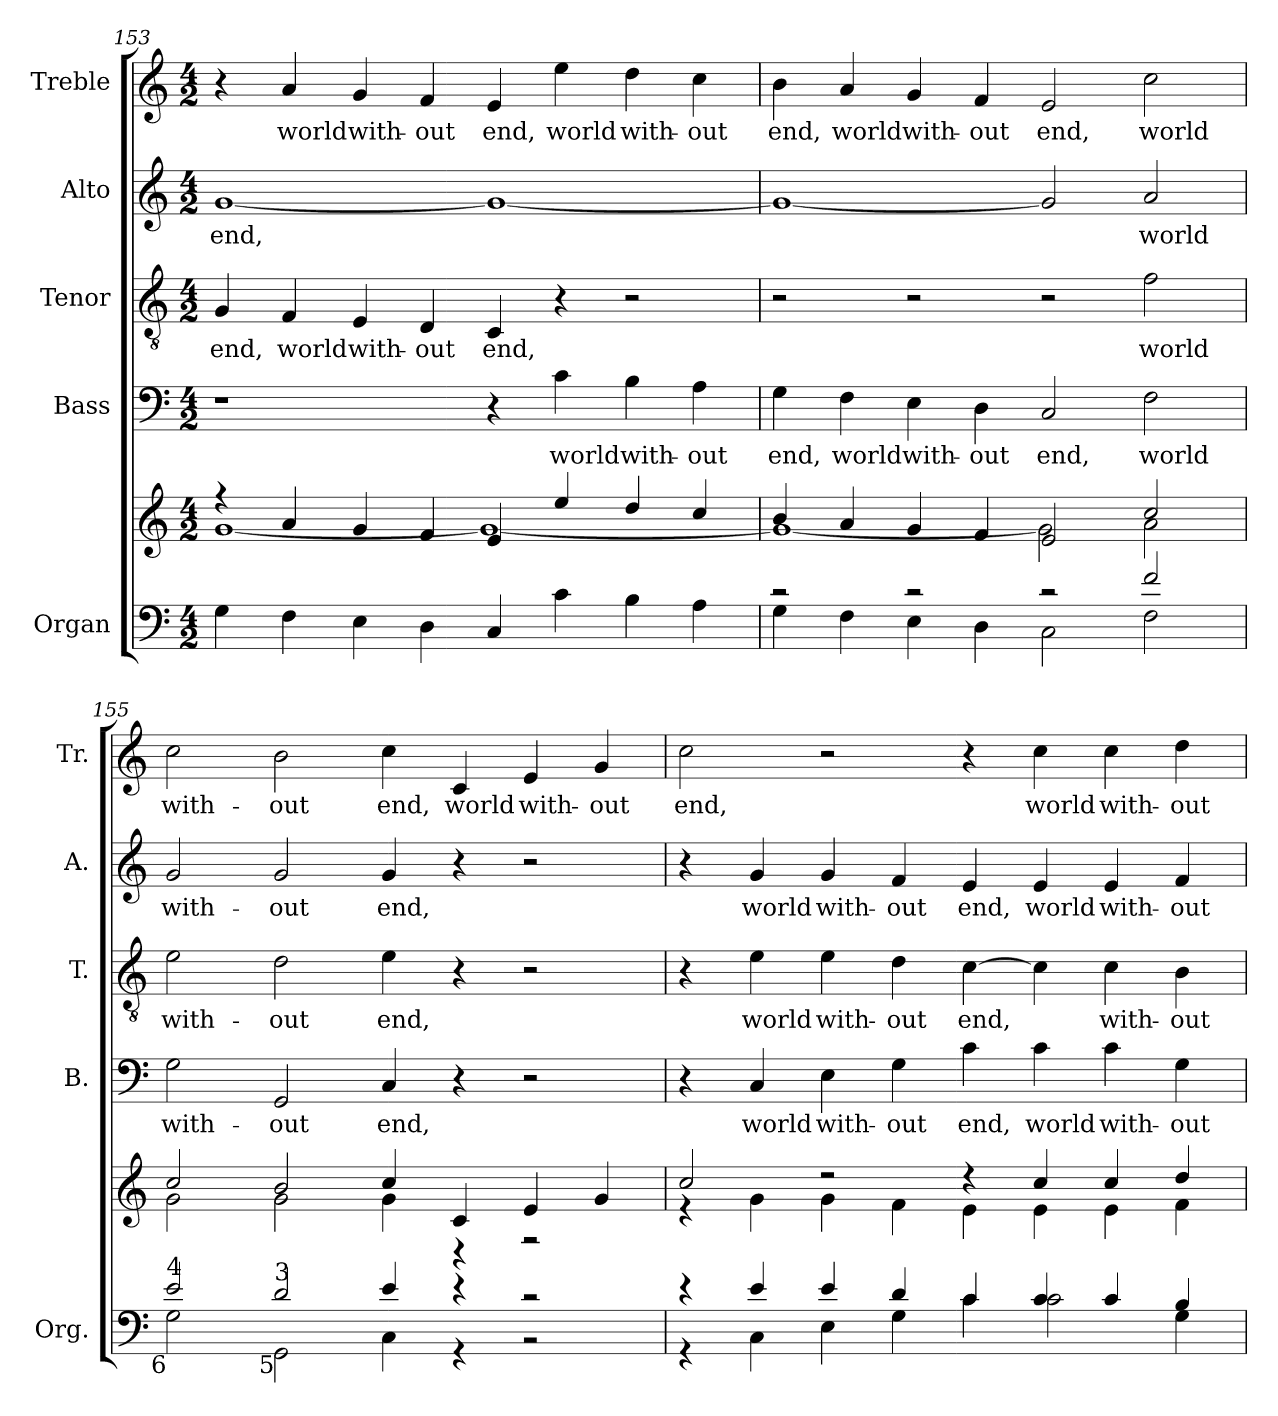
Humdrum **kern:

**kern	**kern	**kern	**text	**kern	**text	**kern	**text	**kern	**text
*part5	*part5	*part4	*part4	*part3	*part3	*part2	*part2	*part1	*part1
*staff6	*staff5	*staff4	*staff4	*staff3	*staff3	*staff2	*staff2	*staff1	*staff1
*I"Organ	*	*I"Bass	*	*I"Tenor	*	*I"Alto	*	*I"Treble	*
*I'Org.	*	*I'B.	*	*I'T.	*	*I'A.	*	*I'Tr.	*
*clefF4	*clefG2	*clefF4	*	*clefGv2	*	*clefG2	*	*clefG2	*
*	*	*	*	*ITrd7c12	*	*	*	*	*
*k[]	*k[]	*k[]	*	*k[]	*	*k[]	*	*k[]	*
*C:	*C:	*C:	*	*C:	*	*C:	*	*C:	*
*M4/2	*M4/2	*M4/2	*	*M4/2	*	*M4/2	*	*M4/2	*
=153	=153	=153	=153	=153	=153	=153	=153	=153	=153
*	*^	*	*	*	*	*	*	*	*
!	!	!	!	!	!	!LO:LY:b:color=#000000	!	!	!	!
!	!	!	!	!	!	!	!	!LO:LY:b:color=#000000	!	!
4Gi\	4r	[1gi	1r	.	4GGi/	end,	[1gi	end,	4r	.
!	!	!	!	!	!	!LO:LY:b:color=#000000	!	!	!	!
!	!	!	!	!	!	!	!	!	!	!LO:LY:b:color=#000000
4Fi\	4ai/	.	.	.	4FFi/	world	.	.	4ai/	world
!	!	!	!	!	!	!LO:LY:b:color=#000000	!	!	!	!
!	!	!	!	!	!	!	!	!	!	!LO:LY:b:color=#000000
4Ei\	4gi/	.	.	.	4EEi/	with-	.	.	4gi/	with-
!	!	!	!	!	!	!LO:LY:b:color=#000000	!	!	!	!
!	!	!	!	!	!	!	!	!	!	!LO:LY:b:color=#000000
4Di\	4fi/	.	.	.	4DDi/	-out	.	.	4fi/	-out
!	!	!	!	!	!	!LO:LY:b:color=#000000	!	!	!	!
!	!	!	!	!	!	!	!	!	!	!LO:LY:b:color=#000000
4Ci/	4ei/	1gi_	4r	.	4CCi/	end,	1gi_	.	4ei/	end,
!	!	!	!	!LO:LY:b:color=#000000	!	!	!	!	!	!
!	!	!	!	!	!	!	!	!	!	!LO:LY:b:color=#000000
4ci\	4eei/	.	4ci\	world	4r	.	.	.	4eei\	world
!	!	!	!	!LO:LY:b:color=#000000	!	!	!	!	!	!
!	!	!	!	!	!	!	!	!	!	!LO:LY:b:color=#000000
4Bi\	4ddi/	.	4Bi\	with-	2r	.	.	.	4ddi\	with-
!	!	!	!	!LO:LY:b:color=#000000	!	!	!	!	!	!
!	!	!	!	!	!	!	!	!	!	!LO:LY:b:color=#000000
4Ai\	4cci/	.	4Ai\	-out	.	.	.	.	4cci\	-out
!!LO:PB:g=z
=154	=154	=154	=154	=154	=154	=154	=154	=154	=154	=154
*^	*	*	*	*	*	*	*	*	*	*
!	!	!	!	!	!LO:LY:b:color=#000000	!	!	!	!	!	!
!	!	!	!	!	!	!	!	!	!	!	!LO:LY:b:color=#000000
2r	4Gi\	4bi/	1gi_	4Gi\	end,	2r	.	1gi_	.	4bi\	end,
!	!	!	!	!	!LO:LY:b:color=#000000	!	!	!	!	!	!
!	!	!	!	!	!	!	!	!	!	!	!LO:LY:b:color=#000000
.	4Fi\	4ai/	.	4Fi\	world	.	.	.	.	4ai/	world
!	!	!	!	!	!LO:LY:b:color=#000000	!	!	!	!	!	!
!	!	!	!	!	!	!	!	!	!	!	!LO:LY:b:color=#000000
2r	4Ei\	4gi/	.	4Ei\	with-	2r	.	.	.	4gi/	with-
!	!	!	!	!	!LO:LY:b:color=#000000	!	!	!	!	!	!
!	!	!	!	!	!	!	!	!	!	!	!LO:LY:b:color=#000000
.	4Di\	4fi/	.	4Di\	-out	.	.	.	.	4fi/	-out
!	!	!	!	!	!LO:LY:b:color=#000000	!	!	!	!	!	!
!	!	!	!	!	!	!	!	!	!	!	!LO:LY:b:color=#000000
2r	2Ci\	2ei/	2gi\]	2Ci/	end,	2r	.	2gi/]	.	2ei/	end,
!	!	!	!	!	!LO:LY:b:color=#000000	!	!	!	!	!	!
!	!	!	!	!	!	!	!LO:LY:b:color=#000000	!	!	!	!
!	!	!	!	!	!	!	!	!	!LO:LY:b:color=#000000	!	!
!	!	!	!	!	!	!	!	!	!	!	!LO:LY:b:color=#000000
2fi/	2Fi\	2cci/	2ai\	2Fi\	world	2Fi\	world	2ai/	world	2cci\	world
=155	=155	=155	=155	=155	=155	=155	=155	=155	=155	=155	=155
!	!	!	!	!	!LO:LY:b:color=#000000	!	!	!	!	!	!
!	!	!	!	!	!	!	!LO:LY:b:color=#000000	!	!	!	!
!	!	!	!	!	!	!	!	!	!LO:LY:b:color=#000000	!	!
!LO:TX:b:rj:t=6	!	!	!	!	!	!	!	!	!	!	!
!LO:TX:t=4	!	!	!	!	!	!	!	!	!	!	!
!	!	!	!	!	!	!	!	!	!	!	!LO:LY:b:color=#000000
2ei/	2Gi\	2cci/	2gi\	2Gi\	with-	2Ei\	with-	2gi/	with-	2cci\	with-
!	!	!	!	!	!LO:LY:b:color=#000000	!	!	!	!	!	!
!	!	!	!	!	!	!	!LO:LY:b:color=#000000	!	!	!	!
!	!	!	!	!	!	!	!	!	!LO:LY:b:color=#000000	!	!
!LO:TX:b:rj:t=5	!	!	!	!	!	!	!	!	!	!	!
!LO:TX:t=3	!	!	!	!	!	!	!	!	!	!	!
!	!	!	!	!	!	!	!	!	!	!	!LO:LY:b:color=#000000
2di/	2GGi\	2bi/	2gi\	2GGi/	-out	2Di\	-out	2gi/	-out	2bi\	-out
!	!	!	!	!	!LO:LY:b:color=#000000	!	!	!	!	!	!
!	!	!	!	!	!	!	!LO:LY:b:color=#000000	!	!	!	!
!	!	!	!	!	!	!	!	!	!LO:LY:b:color=#000000	!	!
!	!	!	!	!	!	!	!	!	!	!	!LO:LY:b:color=#000000
4ei/	4Ci\	4cci/	4gi\	4Ci/	end,	4Ei\	end,	4gi/	end,	4cci\	end,
!	!	!	!	!	!	!	!	!	!	!	!LO:LY:b:color=#000000
4r	4r	4ci/	4r	4r	.	4r	.	4r	.	4ci/	world
!	!	!	!	!	!	!	!	!	!	!	!LO:LY:b:color=#000000
2r	2r	4ei/	2r	2r	.	2r	.	2r	.	4ei/	with-
!	!	!	!	!	!	!	!	!	!	!	!LO:LY:b:color=#000000
.	.	4gi/	.	.	.	.	.	.	.	4gi/	-out
=156	=156	=156	=156	=156	=156	=156	=156	=156	=156	=156	=156
!	!	!	!	!	!	!	!	!	!	!	!LO:LY:b:color=#000000
4r	4r	2cci/	4r	4r	.	4r	.	4r	.	2cci\	end,
!	!	!	!	!	!LO:LY:b:color=#000000	!	!	!	!	!	!
!	!	!	!	!	!	!	!LO:LY:b:color=#000000	!	!	!	!
!	!	!	!	!	!	!	!	!	!LO:LY:b:color=#000000	!	!
4ei/	4Ci\	.	4gi\	4Ci/	world	4Ei\	world	4gi/	world	.	.
!	!	!	!	!	!LO:LY:b:color=#000000	!	!	!	!	!	!
!	!	!	!	!	!	!	!LO:LY:b:color=#000000	!	!	!	!
!	!	!	!	!	!	!	!	!	!LO:LY:b:color=#000000	!	!
4ei/	4Ei\	2r	4gi\	4Ei\	with-	4Ei\	with-	4gi/	with-	2r	.
!	!	!	!	!	!LO:LY:b:color=#000000	!	!	!	!	!	!
!	!	!	!	!	!	!	!LO:LY:b:color=#000000	!	!	!	!
!	!	!	!	!	!	!	!	!	!LO:LY:b:color=#000000	!	!
4di/	4Gi\	.	4fi\	4Gi\	-out	4Di\	-out	4fi/	-out	.	.
!	!	!	!	!	!LO:LY:b:color=#000000	!	!	!	!	!	!
!	!	!	!	!	!	!	!LO:LY:b:color=#000000	!	!	!	!
!	!	!	!	!	!	!	!	!	!LO:LY:b:color=#000000	!	!
4ci/	4ci\	4r	4ei\	4ci\	end,	[4Ci\	end,	4ei/	end,	4r	.
!	!	!	!	!	!LO:LY:b:color=#000000	!	!	!	!	!	!
!	!	!	!	!	!	!	!	!	!LO:LY:b:color=#000000	!	!
!	!	!	!	!	!	!	!	!	!	!	!LO:LY:b:color=#000000
4ci/	2ci\	4cci/	4ei\	4ci\	world	4Ci\]	.	4ei/	world	4cci\	world
!	!	!	!	!	!LO:LY:b:color=#000000	!	!	!	!	!	!
!	!	!	!	!	!	!	!LO:LY:b:color=#000000	!	!	!	!
!	!	!	!	!	!	!	!	!	!LO:LY:b:color=#000000	!	!
!	!	!	!	!	!	!	!	!	!	!	!LO:LY:b:color=#000000
4ci/	.	4cci/	4ei\	4ci\	with-	4Ci\	with-	4ei/	with-	4cci\	with-
!	!	!	!	!	!LO:LY:b:color=#000000	!	!	!	!	!	!
!	!	!	!	!	!	!	!LO:LY:b:color=#000000	!	!	!	!
!	!	!	!	!	!	!	!	!	!LO:LY:b:color=#000000	!	!
!	!	!	!	!	!	!	!	!	!	!	!LO:LY:b:color=#000000
4Bi/	4Gi\	4ddi/	4fi\	4Gi\	-out	4BBi\	-out	4fi/	-out	4ddi\	-out
*v	*v	*	*	*	*	*	*	*	*	*	*
*	*v	*v	*	*	*	*	*	*	*	*
=	=	=	=	=	=	=	=	=	=
*-	*-	*-	*-	*-	*-	*-	*-	*-	*-
